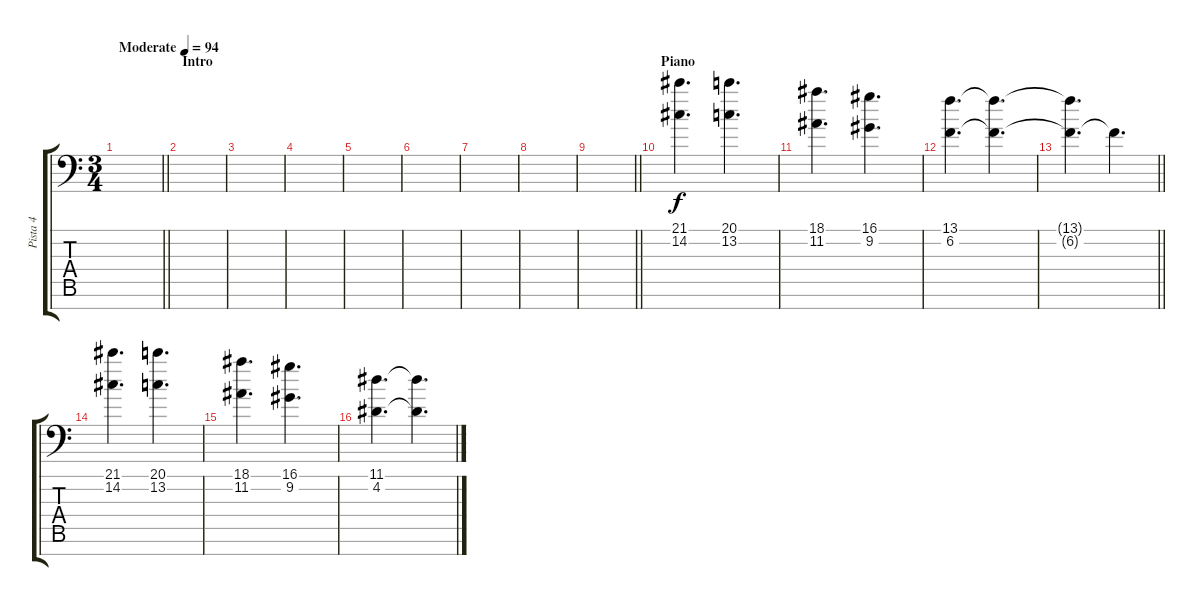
\track ("Pista 4" "Pista 4") {instrument brightacousticpiano}
\staff {score tabs}
\tuning (E4 B3 G3 D3 A2 E2 C-1) {hide}
\ts (3 4)
\tempo (94 "Moderate")
\clef f4
\barLineRight lightlight
\ks c
|
\section ("" "Intro")
|
|
|
|
|
|
|
\barLineRight lightlight
|
\section ("" "Piano")
(21.1 14.2).4{d} (20.1 13.2).4{d} |
(18.1 11.2).4{d} (16.1 9.2).4{d} |
(13.1 6.2).4{d} (13.1{t} 6.2{t}).4{d} |
\barLineRight lightlight
(13.1{t} 6.2{t}).4{d} 6.2{t}.4{d} |
(21.1 14.2).4{d} (20.1 13.2).4{d} |
(18.1 11.2).4{d} (16.1 9.2).4{d} |
(11.1 4.2).4{d} (11.1{t} 4.2{t}).4{d}
